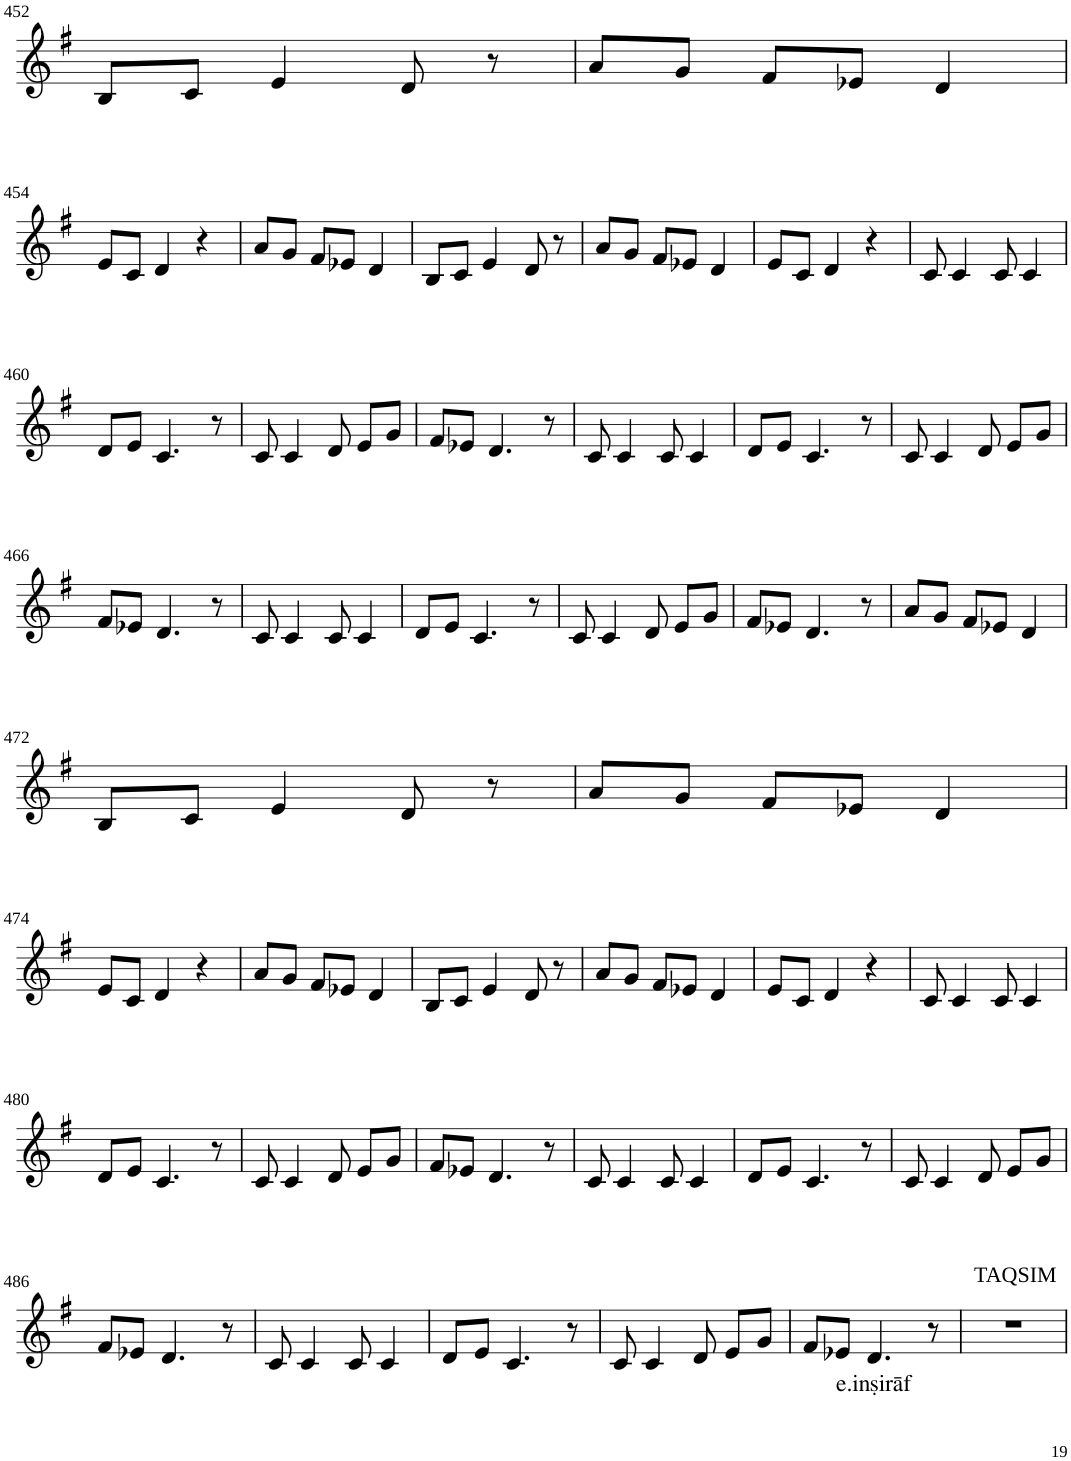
**kern	**text
*part1	*part1
*staff1	*staff1
*I"Violin	*
!!LO:PB:g=z
*clefG2	*
*k[f#]	*
*G:	*
*M3/4	*
=452	=452
8B/L	.
8c/J	.
4e/	.
8d/	.
8r	.
=453	=453
8a/L	.
8g/J	.
8f#/L	.
8e-X/J	.
4d/	.
!!LO:LB:g=z
=454	=454
8e/L	.
8c/J	.
4d/	.
4r	.
=455	=455
8a/L	.
8g/J	.
8f#/L	.
8e-X/J	.
4d/	.
=456	=456
8B/L	.
8c/J	.
4e/	.
8d/	.
8r	.
=457	=457
8a/L	.
8g/J	.
8f#/L	.
8e-X/J	.
4d/	.
=458	=458
8e/L	.
8c/J	.
4d/	.
4r	.
=459	=459
8c/	.
4c/	.
8c/	.
4c/	.
!!LO:LB:g=z
=460	=460
8d/L	.
8e/J	.
4.c/	.
8r	.
=461	=461
8c/	.
4c/	.
8d/	.
8e/L	.
8g/J	.
=462	=462
8f#/L	.
8e-X/J	.
4.d/	.
8r	.
=463	=463
8c/	.
4c/	.
8c/	.
4c/	.
=464	=464
8d/L	.
8e/J	.
4.c/	.
8r	.
=465	=465
8c/	.
4c/	.
8d/	.
8e/L	.
8g/J	.
!!LO:LB:g=z
=466	=466
8f#/L	.
8e-X/J	.
4.d/	.
8r	.
=467	=467
8c/	.
4c/	.
8c/	.
4c/	.
=468	=468
8d/L	.
8e/J	.
4.c/	.
8r	.
=469	=469
8c/	.
4c/	.
8d/	.
8e/L	.
8g/J	.
=470	=470
8f#/L	.
8e-X/J	.
4.d/	.
8r	.
=471	=471
8a/L	.
8g/J	.
8f#/L	.
8e-X/J	.
4d/	.
!!LO:LB:g=z
=472	=472
8B/L	.
8c/J	.
4e/	.
8d/	.
8r	.
=473	=473
8a/L	.
8g/J	.
8f#/L	.
8e-X/J	.
4d/	.
!!LO:LB:g=z
=474	=474
8e/L	.
8c/J	.
4d/	.
4r	.
=475	=475
8a/L	.
8g/J	.
8f#/L	.
8e-X/J	.
4d/	.
=476	=476
8B/L	.
8c/J	.
4e/	.
8d/	.
8r	.
=477	=477
8a/L	.
8g/J	.
8f#/L	.
8e-X/J	.
4d/	.
=478	=478
8e/L	.
8c/J	.
4d/	.
4r	.
=479	=479
8c/	.
4c/	.
8c/	.
4c/	.
!!LO:LB:g=z
=480	=480
8d/L	.
8e/J	.
4.c/	.
8r	.
=481	=481
8c/	.
4c/	.
8d/	.
8e/L	.
8g/J	.
=482	=482
8f#/L	.
8e-X/J	.
4.d/	.
8r	.
=483	=483
8c/	.
4c/	.
8c/	.
4c/	.
=484	=484
8d/L	.
8e/J	.
4.c/	.
8r	.
=485	=485
8c/	.
4c/	.
8d/	.
8e/L	.
8g/J	.
!!LO:LB:g=z
=486	=486
8f#/L	.
8e-X/J	.
4.d/	.
8r	.
=487	=487
8c/	.
4c/	.
8c/	.
4c/	.
=488	=488
8d/L	.
8e/J	.
4.c/	.
8r	.
=489	=489
8c/	.
4c/	.
8d/	.
8e/L	.
8g/J	.
=490	=490
8f#/L	.
8e-X/J	.
!	!LO:LY:b
4.d/	e.inṣirāf
8r	.
=491	=491
!LO:TX:a:t=TAQSIM	!
2.r	.
=	=
*-	*-
